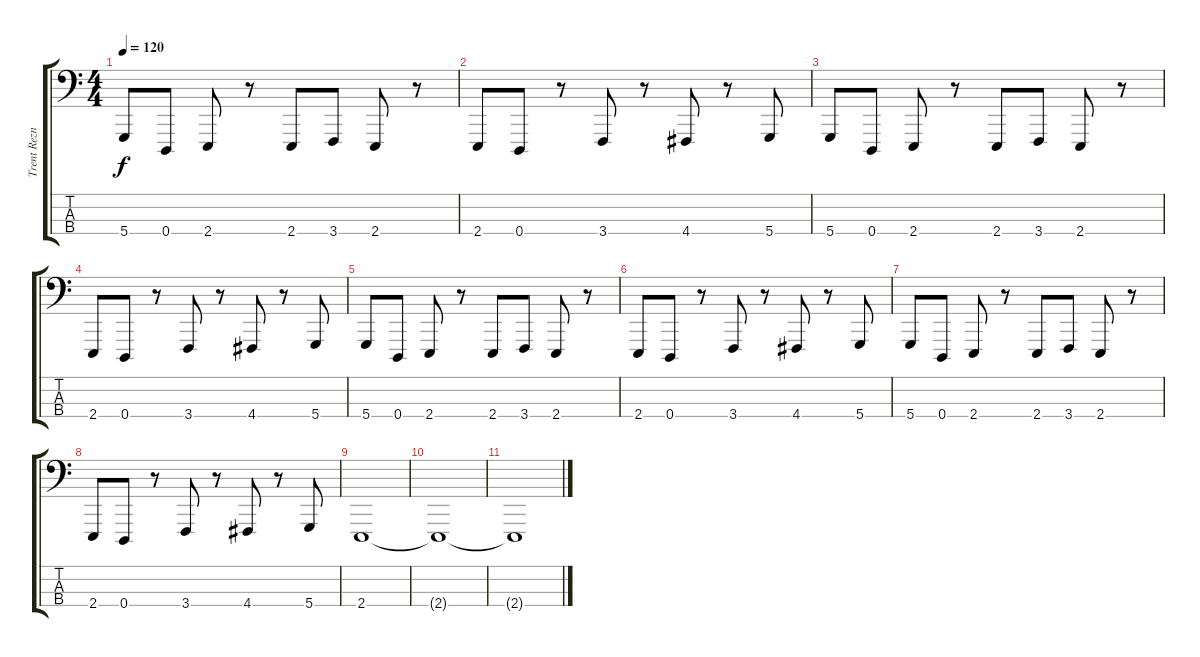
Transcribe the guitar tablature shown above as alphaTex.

\track ("Trent Reznor" "Trent Rezn") {instrument lead2sawtooth}
\staff {score tabs}
\tuning (G2 D2 A1 D1) {hide}
\ts (4 4)
\tempo 120
\clef f4
\ks c
5.4.8{dy f} 0.4.8 2.4.8 r.8 2.4.8 3.4.8 2.4.8 r.8 |
2.4.8 0.4.8 r.8 3.4.8 r.8 4.4.8 r.8 5.4.8 |
5.4.8 0.4.8 2.4.8 r.8 2.4.8 3.4.8 2.4.8 r.8 |
2.4.8 0.4.8 r.8 3.4.8 r.8 4.4.8 r.8 5.4.8 |
5.4.8 0.4.8 2.4.8 r.8 2.4.8 3.4.8 2.4.8 r.8 |
2.4.8 0.4.8 r.8 3.4.8 r.8 4.4.8 r.8 5.4.8 |
5.4.8 0.4.8 2.4.8 r.8 2.4.8 3.4.8 2.4.8 r.8 |
2.4.8 0.4.8 r.8 3.4.8 r.8 4.4.8 r.8 5.4.8 |
2.4.1{volume 0} |
2.4{t}.1 |
2.4{t}.1
